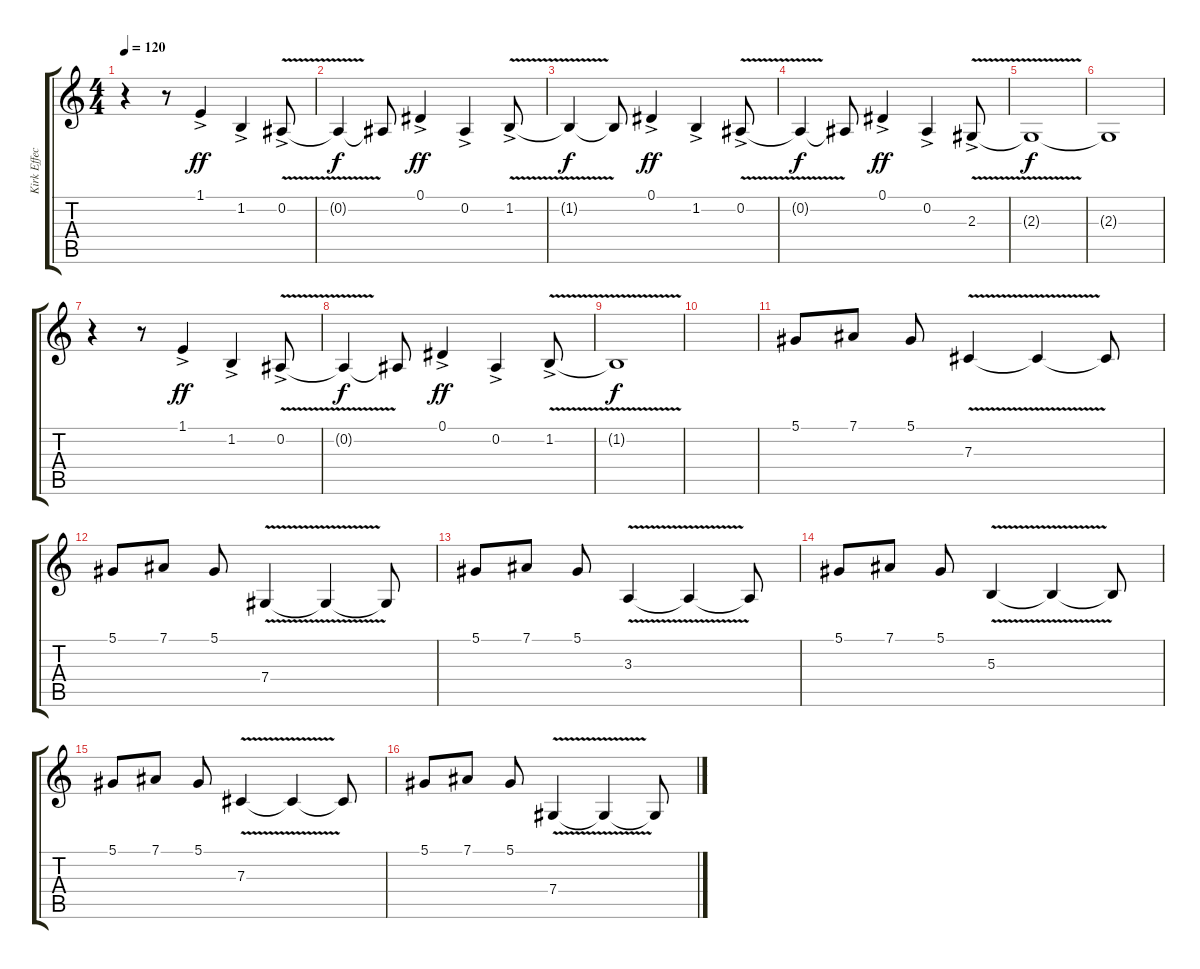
\track ("Kirk Effect" "Kirk Effec") {instrument violin}
\staff {score tabs}
\tuning (Eb4 Bb3 Gb3 Db3 Ab2 Eb2) {hide}
\ts (4 4)
\tempo 120
\clef g2
\ks c
r.4{dy f} r.8 1.1{ac}.4{dy ff} 1.2{ac}.4 0.2{v ac}.8 |
0.2{t}.4{dy f} 0.2{t}.8 0.1{ac}.4{dy ff} 0.2{ac}.4 1.2{v ac}.8 |
1.2{t}.4{dy f} 1.2{t}.8 0.1{ac}.4{dy ff} 1.2{ac}.4 0.2{v ac}.8 |
0.2{t}.4{dy f} 0.2{t}.8 0.1{ac}.4{dy ff} 0.2{ac}.4 2.3{v ac}.8 |
2.3{t}.1{dy f} |
2.3{t}.1 |
r.4 r.8 1.1{ac}.4{dy ff} 1.2{ac}.4 0.2{v ac}.8 |
0.2{t}.4{dy f} 0.2{t}.8 0.1{ac}.4{dy ff} 0.2{ac}.4 1.2{v ac}.8 |
1.2{t}.1{dy f} |
|
5.1.8 7.1.8 5.1.8 7.3{v}.4 7.3{t}.4 7.3{t}.8 |
5.1.8 7.1.8 5.1.8 7.4{v}.4 7.4{t}.4 7.4{t}.8 |
5.1.8 7.1.8 5.1.8 3.3{v}.4 3.3{t}.4 3.3{t}.8 |
5.1.8 7.1.8 5.1.8 5.3{v}.4 5.3{t}.4 5.3{t}.8 |
5.1.8 7.1.8 5.1.8 7.3{v}.4 7.3{t}.4 7.3{t}.8 |
5.1.8 7.1.8 5.1.8 7.4{v}.4 7.4{t}.4 7.4{t}.8
